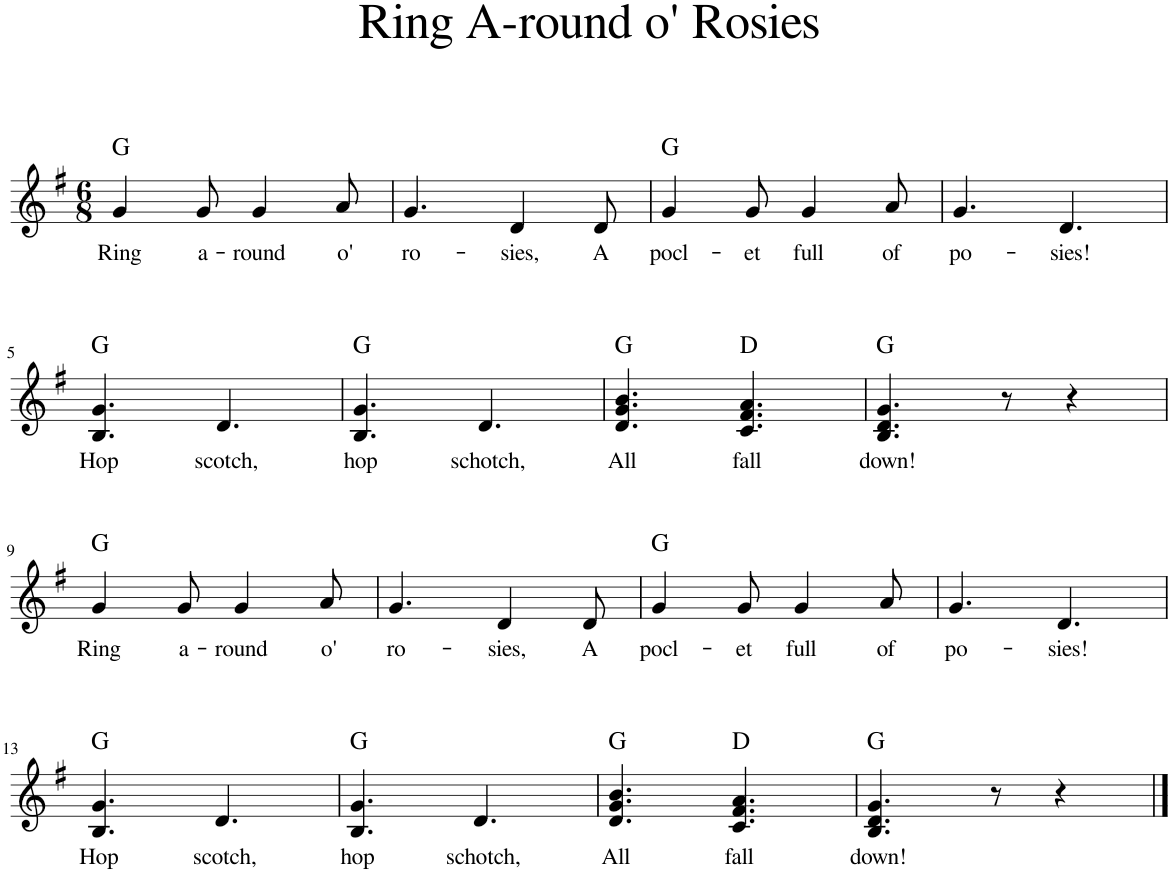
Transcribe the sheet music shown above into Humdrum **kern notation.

**kern	**text	**harte
*part1	*part1	*part1
*staff1	*staff1	*
*I"Violin	*	*
*I'Vln	*	*
*clefG2	*	*
*k[f#]	*	*
*M6/8	*	*
=1	=1	=1
!	!LO:LY:b	!
4g/	Ring	G:maj
!	!LO:LY:b	!
8g/	a-	.
!	!LO:LY:b	!
4g/	-round	.
!	!LO:LY:b	!
8a/	o'	.
=2	=2	=2
!	!LO:LY:b	!
4.g/	ro-	.
!	!LO:LY:b	!
4d/	-sies,	.
!	!LO:LY:b	!
8d/	A	.
=3	=3	=3
!	!LO:LY:b	!
4g/	pocl-	G:maj
!	!LO:LY:b	!
8g/	-et	.
!	!LO:LY:b	!
4g/	full	.
!	!LO:LY:b	!
8a/	of	.
=4	=4	=4
!	!LO:LY:b	!
4.g/	po-	.
!	!LO:LY:b	!
4.d/	-sies!	.
!!LO:LB:g=z
=5	=5	=5
!	!LO:LY:b	!
4.B/ 4.g/	Hop	G:maj
!	!LO:LY:b	!
4.d/	scotch,	.
=6	=6	=6
!	!LO:LY:b	!
4.B/ 4.g/	hop	G:maj
!	!LO:LY:b	!
4.d/	schotch,	.
=7	=7	=7
!	!LO:LY:b	!
4.d/ 4.g/ 4.b/	All	G:maj
!	!LO:LY:b	!
4.c/ 4.f#/ 4.a/	fall	D:maj
=8	=8	=8
!	!LO:LY:b	!
4.B/ 4.d/ 4.g/	down!	G:maj
8r	.	.
4r	.	.
!!LO:LB:g=z
=9	=9	=9
!	!LO:LY:b	!
4g/	Ring	G:maj
!	!LO:LY:b	!
8g/	a-	.
!	!LO:LY:b	!
4g/	-round	.
!	!LO:LY:b	!
8a/	o'	.
=10	=10	=10
!	!LO:LY:b	!
4.g/	ro-	.
!	!LO:LY:b	!
4d/	-sies,	.
!	!LO:LY:b	!
8d/	A	.
=11	=11	=11
!	!LO:LY:b	!
4g/	pocl-	G:maj
!	!LO:LY:b	!
8g/	-et	.
!	!LO:LY:b	!
4g/	full	.
!	!LO:LY:b	!
8a/	of	.
=12	=12	=12
!	!LO:LY:b	!
4.g/	po-	.
!	!LO:LY:b	!
4.d/	-sies!	.
!!LO:LB:g=z
=13	=13	=13
!	!LO:LY:b	!
4.B/ 4.g/	Hop	G:maj
!	!LO:LY:b	!
4.d/	scotch,	.
=14	=14	=14
!	!LO:LY:b	!
4.B/ 4.g/	hop	G:maj
!	!LO:LY:b	!
4.d/	schotch,	.
=15	=15	=15
!	!LO:LY:b	!
4.d/ 4.g/ 4.b/	All	G:maj
!	!LO:LY:b	!
4.c/ 4.f#/ 4.a/	fall	D:maj
=16	=16	=16
!	!LO:LY:b	!
4.B/ 4.d/ 4.g/	down!	G:maj
8r	.	.
4r	.	.
==	==	==
*-	*-	*-
